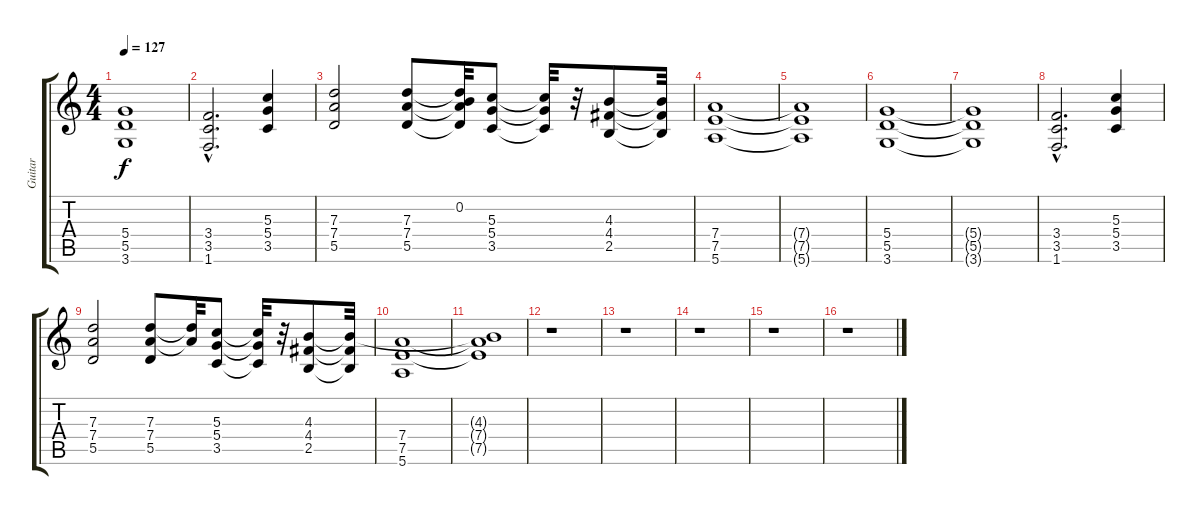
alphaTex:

\track ("Guitar " "Guitar ") {instrument distortionguitar}
\staff {score tabs}
\tuning (E4 B3 G3 D3 A2 E2) {hide}
\ts (4 4)
\tempo 127
\clef g2
\ks c
(5.4{t} 5.5{t} 3.6{t}).1{dy f} |
(3.4{hac} 3.5{hac} 1.6{hac}).2{d} (5.3 5.4 3.5).4 |
(7.3 7.4 5.5).2 (7.3 7.4 5.5).8 (0.2 7.3{t} 7.4{t} 5.5{t}).32 (5.3 5.4 3.5).8 (5.3{t} 5.4{t} 3.5{t}).32 r.32 (4.3 4.4 2.5).8 (4.3{t} 4.4{t} 2.5{t}).32 |
(7.4 7.5 5.6).1 |
(7.4{t} 7.5{t} 5.6{t}).1 |
(5.4 5.5 3.6).1 |
(5.4{t} 5.5{t} 3.6{t}).1 |
(3.4{hac} 3.5{hac} 1.6{hac}).2{d} (5.3 5.4 3.5).4 |
(7.3 7.4 5.5).2 (7.3 7.4 5.5).8 (7.3{t} 7.4{t}).32 (5.3 5.4 3.5).8 (5.3{t} 5.4{t} 3.5{t}).32 r.32 (4.3 4.4 2.5).8 (4.3{t} 4.4{t} 2.5{t}).32 |
(7.4 7.5 5.6).1 |
(4.3{t} 7.4{t} 7.5{t}).1 |
r.1 |
r.1 |
r.1 |
r.1 |
r.1
